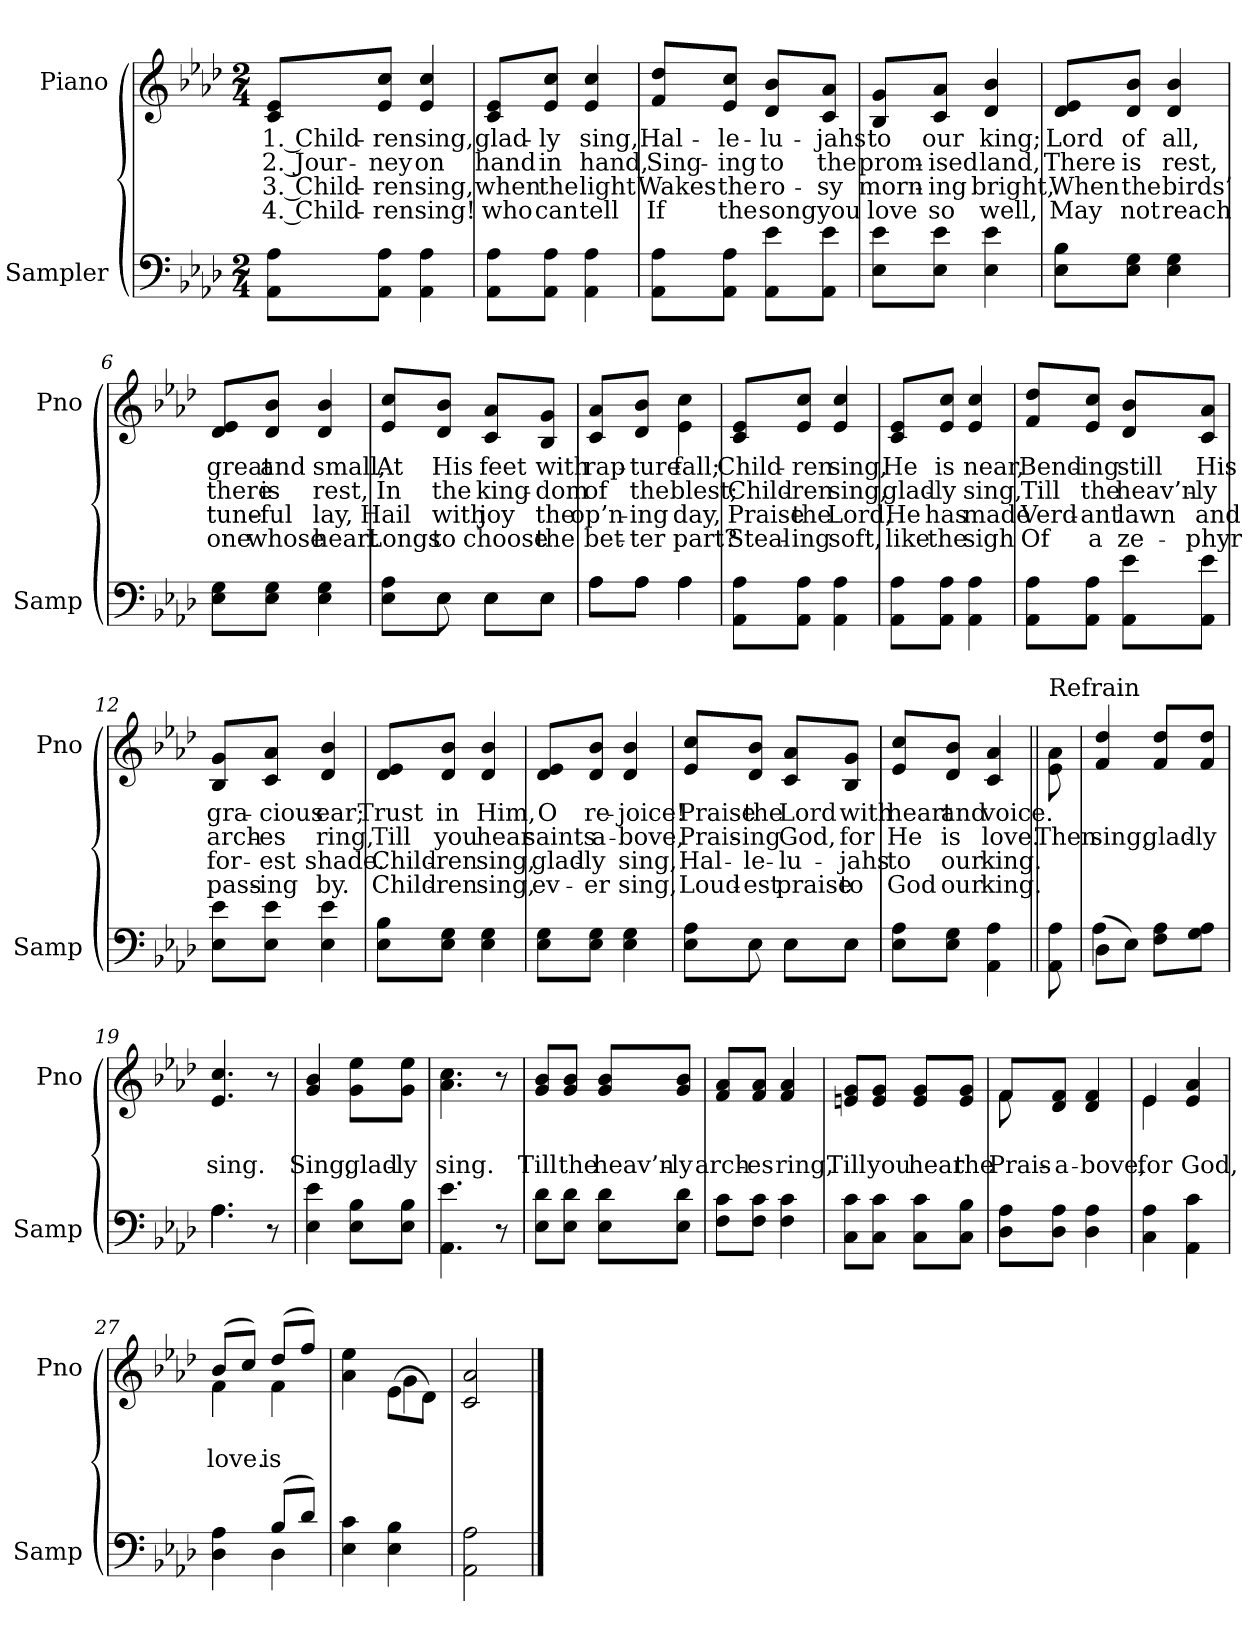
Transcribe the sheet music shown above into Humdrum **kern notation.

**kern	**kern	**text	**text	**text	**text
*part2	*part1	*part1	*part1	*part1	*part1
*staff2	*staff1	*staff1	*staff1	*staff1	*staff1
*I"Sampler	*I"Piano	*	*	*	*
*I'Samp	*I'Pno	*	*	*	*
*clefF4	*clefG2	*	*	*	*
*k[b-e-a-d-]	*k[b-e-a-d-]	*	*	*	*
*A-:	*A-:	*	*	*	*
*M2/4	*M2/4	*	*	*	*
=1	=1	=1	=1	=1	=1
8AA-\ 8A-\L	8c/ 8e-/L	1. Child-	2. Jour-	3. Child-	4. Child-
8AA-\ 8A-\J	8e-/ 8cc/J	-ren	-ney	-ren	-ren
4AA- 4A-	4e- 4cc	sing,	on	sing,	sing!
=2	=2	=2	=2	=2	=2
8AA-\ 8A-\L	8c/ 8e-/L	glad-	hand	when	who
8AA-\ 8A-\J	8e-/ 8cc/J	-ly	in	the	can
4AA- 4A-	4e- 4cc	sing,	hand,	light	tell
=3	=3	=3	=3	=3	=3
8AA-\ 8A-\L	8f/ 8dd-/L	Hal-	Sing-	Wakes	If
8AA-\ 8A-\J	8e-/ 8cc/J	-le-	-ing	the	the
8AA-\ 8e-\L	8d-/ 8b-/L	-lu-	to	ro-	song
8AA-\ 8e-\J	8c/ 8a-/J	-jahs	the	-sy	you
=4	=4	=4	=4	=4	=4
8E-\ 8e-\L	8B-/ 8g/L	to	prom-	morn-	love
8E-\ 8e-\J	8c/ 8a-/J	our	-ised	-ing	so
4E- 4e-	4d- 4b-	king;	land,	bright,	well,
=5	=5	=5	=5	=5	=5
8E-\ 8B-\L	8d-/ 8e-/L	Lord	There	When	May
8E-\ 8G\J	8d-/ 8b-/J	of	is	the	not
4E- 4G	4d- 4b-	all,	rest,	birds’	reach
=6	=6	=6	=6	=6	=6
8E-\ 8G\L	8d-/ 8e-/L	great	there	tune-	one
8E-\ 8G\J	8d-/ 8b-/J	and	is	-ful	whose
4E- 4G	4d- 4b-	small,	rest,	lay,	heart
=7	=7	=7	=7	=7	=7
*^	*	*	*	*	*
8E-\ 8A-\L	8ryy	8e-/ 8cc/L	At	In	Hail	Longs
8E-\J	8E-	8d-/ 8b-/J	His	the	with	to
8E-\L	8E-\L	8c/ 8a-/L	feet	king-	joy	choose
8E-\J	8E-\J	8B-/ 8g/J	with	-dom	the	the
=8	=8	=8	=8	=8	=8	=8
8A-\L	8A-\L	8c/ 8a-/L	rap-	of	op’n-	bet-
8A-\J	8A-\J	8d-/ 8b-/J	-ture	the	-ing	-ter
4A-\	4A-	4e-\ 4cc\	fall;	blest;	day,	part?
*v	*v	*	*	*	*	*
=9	=9	=9	=9	=9	=9
8AA-\ 8A-\L	8c/ 8e-/L	Child-	Child-	Praise	Steal-
8AA-\ 8A-\J	8e-/ 8cc/J	-ren	-ren	the	-ing
4AA- 4A-	4e- 4cc	sing,	sing,	Lord,	soft,
=10	=10	=10	=10	=10	=10
8AA-\ 8A-\L	8c/ 8e-/L	He	glad-	He	like
8AA-\ 8A-\J	8e-/ 8cc/J	is	-ly	has	the
4AA- 4A-	4e- 4cc	near,	sing,	made	sigh
=11	=11	=11	=11	=11	=11
8AA-\ 8A-\L	8f/ 8dd-/L	Bend-	Till	Verd-	Of
8AA-\ 8A-\J	8e-/ 8cc/J	-ing	the	-ant	a
8AA-\ 8e-\L	8d-/ 8b-/L	still	heav’n-	lawn	ze-
8AA-\ 8e-\J	8c/ 8a-/J	His	-ly	and	-phyr
=12	=12	=12	=12	=12	=12
8E-\ 8e-\L	8B-/ 8g/L	gra-	arch-	for-	pass-
8E-\ 8e-\J	8c/ 8a-/J	-cious	-es	-est	-ing
4E- 4e-	4d- 4b-	ear;	ring,	shade.	by.
=13	=13	=13	=13	=13	=13
8E-\ 8B-\L	8d-/ 8e-/L	Trust	Till	Child-	Child-
8E-\ 8G\J	8d-/ 8b-/J	in	you	-ren	-ren
4E- 4G	4d- 4b-	Him,	hear	sing,	sing,
=14	=14	=14	=14	=14	=14
8E-\ 8G\L	8d-/ 8e-/L	O	saints	glad-	ev-
8E-\ 8G\J	8d-/ 8b-/J	re-	a-	-ly	-er
4E- 4G	4d- 4b-	-joice!	-bove,	sing,	sing,
=15	=15	=15	=15	=15	=15
*^	*	*	*	*	*
8E-\ 8A-\L	8ryy	8e-/ 8cc/L	Praise	Prais-	Hal-	Loud-
8E-\J	8E-	8d-/ 8b-/J	the	-ing	-le-	-est
8E-\L	8E-\L	8c/ 8a-/L	Lord	God,	-lu-	praise
8E-\J	8E-\J	8B-/ 8g/J	with	for	-jahs	to
*v	*v	*	*	*	*	*
=16	=16	=16	=16	=16	=16
8E-\ 8A-\L	8e-/ 8cc/L	heart	He	to	God
8E-\ 8G\J	8d-/ 8b-/J	and	is	our	our
4AA- 4A-	4c 4a-	voice.	love.	king.	king.
=17||	=17||	=17||	=17||	=17||	=17||
!	!LO:TX:t=Refrain	!	!	!	!
8AA- 8A-	8e-\ 8a-\	.	Then	.	.
=18	=18	=18	=18	=18	=18
*^	*	*	*	*	*
(8D-\L	4A-	4f 4dd-	.	sing,	.	.
8E-\J)	.	.	.	.	.	.
8F\ 8A-\L	4ryy	8f/ 8dd-/L	.	glad-	.	.
8G\ 8A-\J	.	8f/ 8dd-/J	.	-ly	.	.
=19	=19	=19	=19	=19	=19	=19
4.A-\	4.A-	4.e- 4.cc	.	sing.	.	.
8r	8ryy	8r	.	.	.	.
*v	*v	*	*	*	*	*
=20	=20	=20	=20	=20	=20
4E- 4e-	4g 4b-	.	Sing,	.	.
8E-\ 8B-\L	8g\ 8ee-\L	.	glad-	.	.
8E-\ 8B-\J	8g\ 8ee-\J	.	-ly	.	.
=21	=21	=21	=21	=21	=21
4.AA- 4.e-	4.a- 4.cc	.	sing.	.	.
8r	8r	.	.	.	.
=22	=22	=22	=22	=22	=22
8E-\ 8d-\L	8g/ 8b-/L	.	Till	.	.
8E-\ 8d-\J	8g/ 8b-/J	.	the	.	.
8E-\ 8d-\L	8g/ 8b-/L	.	heav’n-	.	.
8E-\ 8d-\J	8g/ 8b-/J	.	-ly	.	.
=23	=23	=23	=23	=23	=23
8F\ 8c\L	8f/ 8a-/L	.	arch-	.	.
8F\ 8c\J	8f/ 8a-/J	.	-es	.	.
4F 4c	4f 4a-	.	ring,	.	.
=24	=24	=24	=24	=24	=24
8C\ 8c\L	8en/ 8g/L	.	Till	.	.
8C\ 8c\J	8e/ 8g/J	.	you	.	.
8C\ 8c\L	8e/ 8g/L	.	hear	.	.
8C\ 8B-\J	8e/ 8g/J	.	the	.	.
=25	=25	=25	=25	=25	=25
*	*^	*	*	*	*
8D-\ 8A-\L	8f/L	8f	.	Prais-	.	.
8D-\ 8A-\J	8d-/ 8f/J	4.ryy	.	a-	.	.
4D- 4A-	4d- 4f	.	.	-bove,	.	.
=26	=26	=26	=26	=26	=26	=26
4C 4A-	4e-/	4e-	.	for	.	.
4AA- 4c	4e- 4a-	4ryy	.	God,	.	.
=27	=27	=27	=27	=27	=27	=27
*^	*	*	*	*	*	*
4D- 4A-	4ryy	(8b-/L	4f	.	love.	.	.
.	.	8cc/J)	.	.	.	.	.
(8B-/L	4D-	(8dd-/L	4f	.	is	.	.
8d-/J)	.	8ff/J)	.	.	.	.	.
*v	*v	*	*	*	*	*	*
=28	=28	=28	=28	=28	=28	=28
4E- 4c	4a- 4ee-	4ryy	.	.	.	.
4E- 4B-	(8e-\L	4g	.	.	.	.
.	8d-\J)	.	.	.	.	.
*	*v	*v	*	*	*	*
=29	=29	=29	=29	=29	=29
2AA- 2A-	2c 2a-	.	.	.	.
==	==	==	==	==	==
*-	*-	*-	*-	*-	*-
